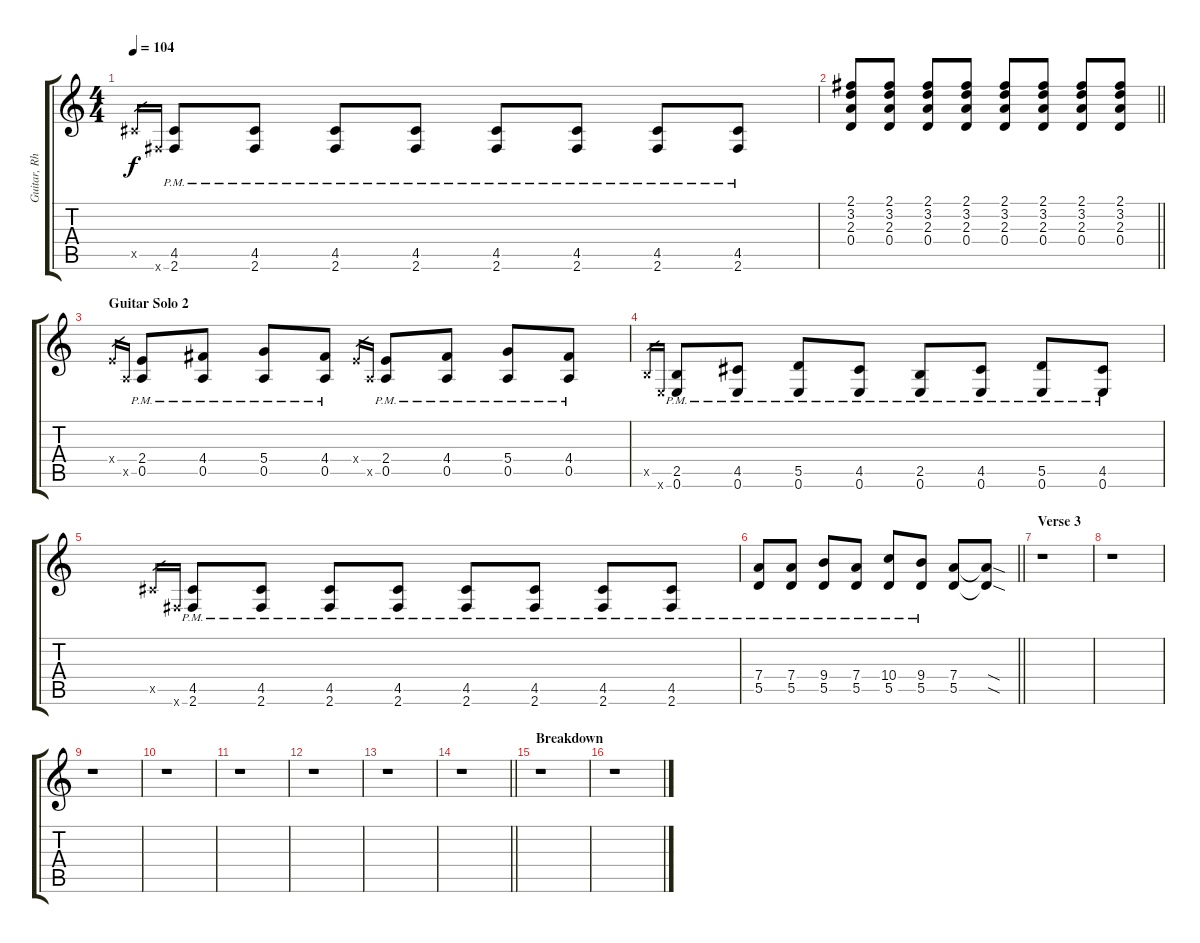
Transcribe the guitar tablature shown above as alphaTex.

\track ("Guitar, Rhythm" "Guitar, Rh") {instrument distortionguitar}
\staff {score tabs}
\tuning (E4 B3 G3 D3 A2 E2) {hide}
\ts (4 4)
\tempo 104
\clef g2
\ks c
4.5{x}.16{gr dy f} 2.6{x}.16{gr} (4.5{pm} 2.6{pm}).8 (4.5{pm} 2.6{pm}).8 (4.5{pm} 2.6{pm}).8 (4.5{pm} 2.6{pm}).8 (4.5{pm} 2.6{pm}).8 (4.5{pm} 2.6{pm}).8 (4.5{pm} 2.6{pm}).8 (4.5{pm} 2.6{pm}).8 |
\barLineRight lightlight
(2.1 3.2 2.3 0.4).8 (2.1 3.2 2.3 0.4).8 (2.1 3.2 2.3 0.4).8 (2.1 3.2 2.3 0.4).8 (2.1 3.2 2.3 0.4).8 (2.1 3.2 2.3 0.4).8 (2.1 3.2 2.3 0.4).8 (2.1 3.2 2.3 0.4).8 |
\section ("" "Guitar Solo 2")
2.4{x}.16{gr} 0.5{x}.16{gr} (2.4{pm} 0.5{pm}).8 (4.4{pm} 0.5{pm}).8 (5.4{pm} 0.5{pm}).8 (4.4{pm} 0.5{pm}).8 2.4{x}.16{gr} 0.5{x}.16{gr} (2.4{pm} 0.5{pm}).8 (4.4{pm} 0.5{pm}).8 (5.4{pm} 0.5{pm}).8 (4.4{pm} 0.5{pm}).8 |
2.5{x}.16{gr} 0.6{x}.16{gr} (2.5{pm} 0.6{pm}).8 (4.5{pm} 0.6{pm}).8 (5.5{pm} 0.6{pm}).8 (4.5{pm} 0.6{pm}).8 (2.5{pm} 0.6{pm}).8 (4.5{pm} 0.6{pm}).8 (5.5{pm} 0.6{pm}).8 (4.5{pm} 0.6{pm}).8 |
4.5{x}.16{gr} 2.6{x}.16{gr} (4.5{pm} 2.6{pm}).8 (4.5{pm} 2.6{pm}).8 (4.5{pm} 2.6{pm}).8 (4.5{pm} 2.6{pm}).8 (4.5{pm} 2.6{pm}).8 (4.5{pm} 2.6{pm}).8 (4.5{pm} 2.6{pm}).8 (4.5{pm} 2.6{pm}).8 |
\barLineRight lightlight
(7.4{pm} 5.5{pm}).8 (7.4{pm} 5.5{pm}).8 (9.4{pm} 5.5{pm}).8 (7.4{pm} 5.5{pm}).8 (10.4{pm} 5.5{pm}).8 (9.4{pm} 5.5{pm}).8 (7.4 5.5).8 (7.4{sod t} 5.5{sod t}).8 |
\section ("" "Verse 3")
r.1 |
r.1 |
r.1 |
r.1 |
r.1 |
r.1 |
r.1 |
\barLineRight lightlight
r.1 |
\section ("" "Breakdown")
r.1 |
r.1
